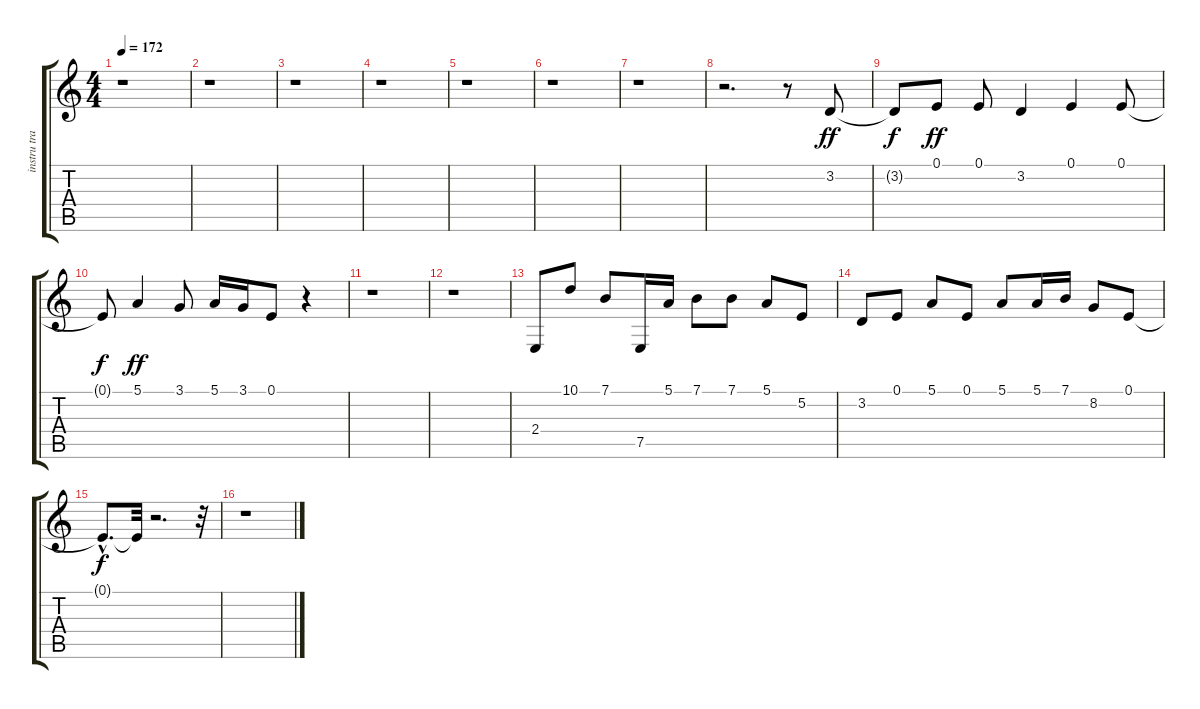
\track ("instru trad." "instru tra") {instrument shamisen}
\staff {score tabs}
\tuning (E4 B3 G3 D3 A2 E2) {hide}
\ts (4 4)
\tempo 172
\clef g2
\ks c
r.1{dy mf} |
r.1 |
r.1 |
r.1 |
r.1 |
r.1 |
r.1 |
r.2{d} r.8 3.2.8{dy ff} |
3.2{t}.8{dy f} 0.1.8{dy ff} 0.1.8 3.2.4 0.1.4 0.1.8 |
0.1{t}.8{dy f} 5.1.4{dy ff} 3.1.8 5.1.16 3.1.16 0.1.8 r.4 |
r.1 |
r.1 |
2.4.8 10.1.8 7.1.8 7.5.16 5.1.16 7.1.8 7.1.8 5.1.8 5.2.8 |
3.2.8 0.1.8 5.1.8 0.1.8 5.1.8 5.1.16 7.1.16 8.2.8 0.1.8 |
0.1{hac t}.8{d dy f} 0.1{t}.32 r.2{d} r.32 |
r.1
